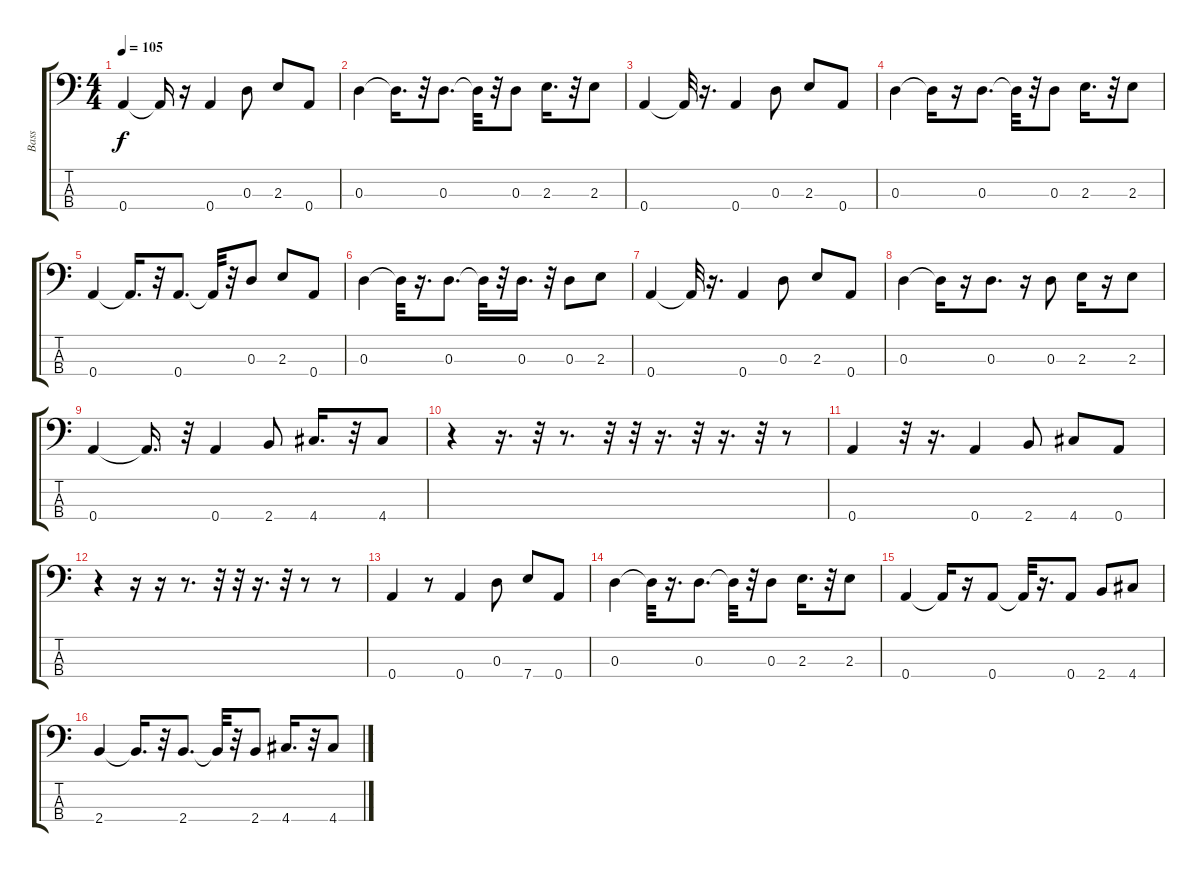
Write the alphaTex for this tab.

\track ("Bass" "Bass") {instrument electricbassfinger}
\staff {score tabs}
\tuning (C-1 G2 D2 A1) {hide}
\ts (4 4)
\tempo 105
\clef f4
\ks c
0.4.4{dy f} 0.4{t}.16 r.16 0.4.4 0.3.8 2.3.8 0.4.8 |
0.3.4 0.3{t}.16{d} r.32 0.3.8{d} 0.3{t}.32 r.32 0.3.8 2.3.16{d} r.32 2.3.8 |
0.4.4 0.4{t}.32 r.16{d} 0.4.4 0.3.8 2.3.8 0.4.8 |
0.3.4 0.3{t}.16 r.16 0.3.8{d} 0.3{t}.32 r.32 0.3.8 2.3.16{d} r.32 2.3.8 |
0.4.4 0.4{t}.16{d} r.32 0.4.8{d} 0.4{t}.32 r.32 0.3.8 2.3.8 0.4.8 |
0.3.4 0.3{t}.32 r.16{d} 0.3.8{d} 0.3{t}.32 r.32 0.3.16{d} r.32 0.3.8 2.3.8 |
0.4.4 0.4{t}.32 r.16{d} 0.4.4 0.3.8 2.3.8 0.4.8 |
0.3.4 0.3{t}.16 r.16 0.3.8{d} r.16 0.3.8 2.3.16 r.16 2.3.8 |
0.4.4 0.4{t}.16{d} r.32 0.4.4 2.4.8 4.4.16{d} r.32 4.4.8 |
r.4 r.16{d} r.32 r.8{d} r.32 r.32 r.16{d} r.32 r.16{d} r.32 r.8 |
0.4.4 r.32 r.16{d} 0.4.4 2.4.8 4.4.8 0.4.8 |
r.4 r.16 r.16 r.8{d} r.32 r.32 r.16{d} r.32 r.8 r.8 |
0.4.4 r.8 0.4.4 0.3.8 7.4.8 0.4.8 |
0.3.4 0.3{t}.32 r.16{d} 0.3.8{d} 0.3{t}.32 r.32 0.3.8 2.3.16{d} r.32 2.3.8 |
0.4.4 0.4{t}.16 r.16 0.4.8 0.4{t}.32 r.16{d} 0.4.8 2.4.8 4.4.8 |
2.4.4 2.4{t}.16{d} r.32 2.4.8{d} 2.4{t}.32 r.32 2.4.8 4.4.16{d} r.32 4.4.8
